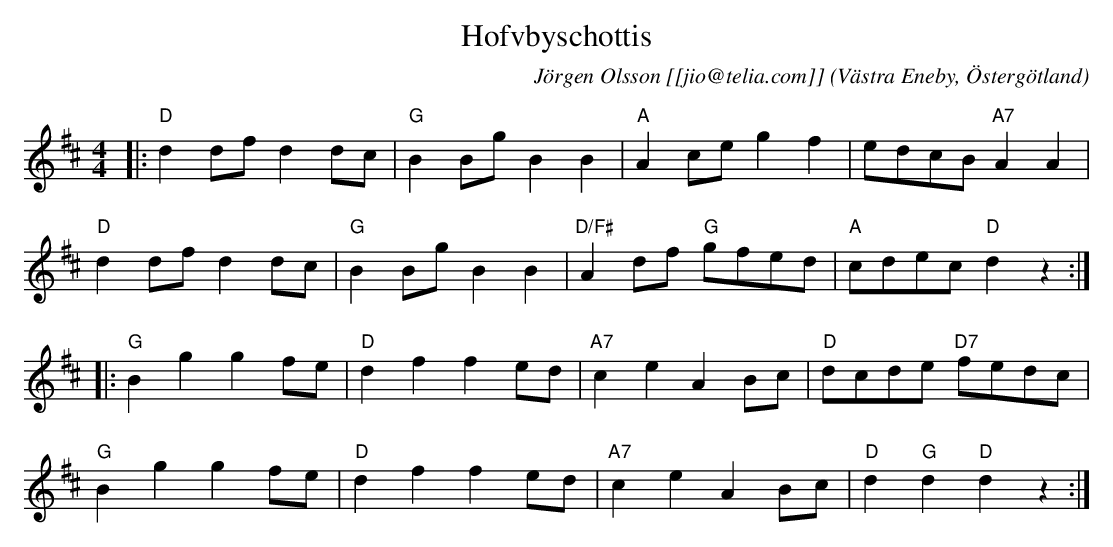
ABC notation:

X:1
T:Hofvbyschottis
C:Jörgen Olsson [[jio@telia.com]]
Q:160
O:Västra Eneby, Östergötland
M:4/4
L:1/8
K:D
|: "D"d2dfd2dc | "G"B2BgB2B2 | "A"A2ceg2f2 | edcB"A7"A2A2 |
   "D"d2dfd2dc | "G"B2BgB2B2 | "D/F#"A2df "G"gfed | "A"cdec"D"d2z2:|
|: "G"B2g2g2fe | "D"d2f2f2ed | "A7"c2e2A2Bc | "D"dcde "D7"fedc |
   "G"B2g2g2fe | "D"d2f2f2ed | "A7"c2e2A2Bc | "D"d2"G"d2"D"d2z2:|
